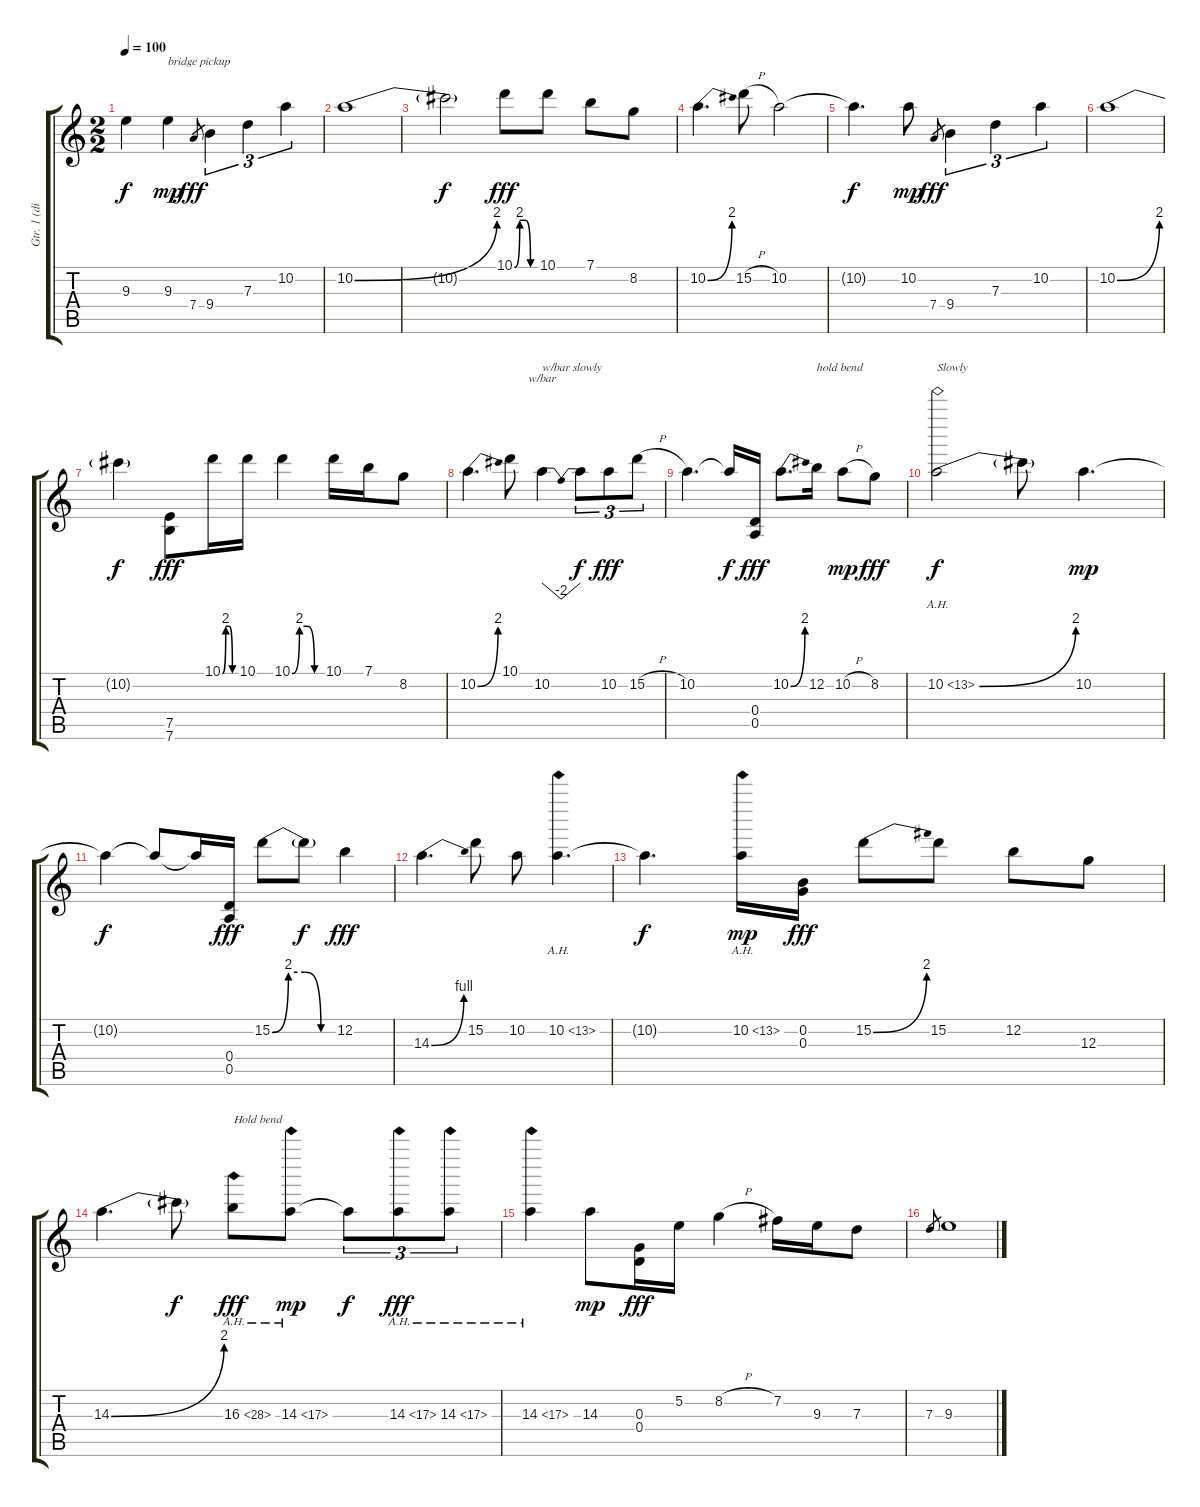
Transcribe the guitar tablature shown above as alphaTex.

\track ("Gtr. 1 (disto.)" "Gtr. 1 (di") {instrument distortionguitar}
\staff {score tabs}
\tuning (E4 B3 G3 D3 A2 E2) {hide}
\ts (2 2)
\tempo 100
\clef g2
\ks c
9.3{t}.4{dy f} 9.3.4{txt "bridge pickup" dy mp} 7.4.8{gr dy fff} 9.4.4{tu (3 2)} 7.3.4{tu (3 2)} 10.2.4{tu (3 2)} |
10.2{be (bend 0 0 60 8)}.1 |
10.2{t}.2{dy f} 10.1{be (custom 0 0 15 8 30 8 45 0 60 0)}.8{dy fff} 10.1.8 7.1.8 8.2.8 |
10.2{be (bend 0 0 60 8)}.4{d} 15.2{h}.8 10.2.2 |
10.2{t}.4{d dy f} 10.2.8{dy mp} 7.4.8{gr dy fff} 9.4.4{tu (3 2)} 7.3.4{tu (3 2)} 10.2.4{tu (3 2)} |
10.2{be (bend 0 0 60 8)}.1 |
10.2{t}.4{dy f} (7.5 7.6).8{dy fff} 10.1{be (custom 0 0 15 8 30 8 45 0 60 0)}.16 10.1.16 10.1{be (custom 0 0 15 8 30 8 45 0 60 0)}.4 10.1.16 7.1.16 8.2.8 |
10.2{be (bend 0 0 60 8)}.4{d} 10.1.8 10.2.4{tbe (dip default 0 0 30 -8 60 0) txt "w/bar slowly"} 10.2{t}.8{tu (3 2) dy f} 10.2.8{tu (3 2) dy fff} 15.2{h}.8{tu (3 2)} |
10.2.4{d} 10.2{t}.16{dy f} (0.4 0.5).16{dy fff} 10.2{be (bend 0 0 60 8)}.8{d} 12.2.16{txt "hold bend"} 10.2{h}.8{dy mp} 8.2.8{dy fff} |
10.2{be (bend 0 0 60 8) ah 3}.2{txt "Slowly" dy f} 10.2{t}.8 10.2.4{d dy mp} |
10.2{t}.4{dy f} 10.2{t}.8 10.2{t}.16 (0.4 0.5).16{dy fff} 15.2{be (custom 0 0 15 8 30 8 45 0 60 0)}.8 15.2{t}.8{dy f} 12.2.4{dy fff} |
14.3{be (bend 0 0 60 4)}.4{d} 15.2.8 10.2.8 10.2{ah 3}.4{d} |
10.2{t}.4{d dy f} 10.2{ah 3}.16{dy mp} (0.2 0.3).16{dy fff} 15.2{be (bend 0 0 60 8)}.8 15.2.8 12.2.8 12.3.8 |
14.3{be (bend 0 0 60 8)}.4{d} 14.3{t}.8{dy f} 16.3{ah 12}.8{txt "Hold bend" dy fff} 14.3{ah 3}.8{dy mp} 14.3{t}.8{tu (3 2) dy f} 14.3{ah 3}.8{tu (3 2) dy fff} 14.3{ah 3}.8{tu (3 2)} |
14.3{ah 3}.4 14.3.8{dy mp} (0.3 0.4).16{dy fff} 5.2.16 8.2{h}.4 7.2.16 9.3.16 7.3.8 |
7.3.8{gr} 9.3.1
